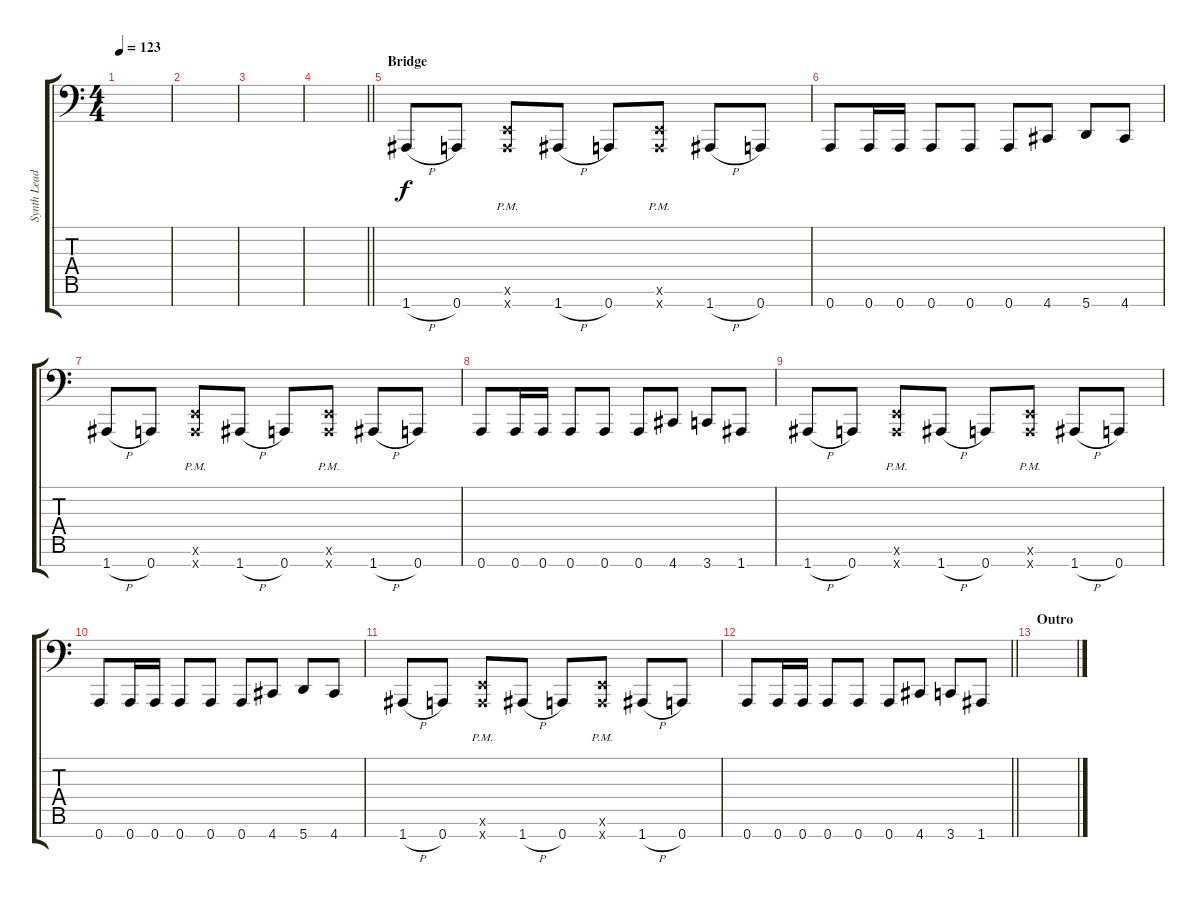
\track ("Synth Lead" "Synth Lead") {instrument lead2sawtooth}
\staff {score tabs}
\tuning (E4 B3 G3 D3 A2 E2 A1) {hide}
\ts (4 4)
\tempo 123
\clef f4
\ks c
|
|
|
\barLineRight lightlight
|
\section ("" "Bridge")
1.7{h}.8 0.7.8 (0.6{x} 0.7{pm x}).8 1.7{h}.8 0.7.8 (0.6{x} 0.7{pm x}).8 1.7{h}.8 0.7.8 |
0.7.8 0.7.16 0.7.16 0.7.8 0.7.8 0.7.8 4.7.8 5.7.8 4.7.8 |
1.7{h}.8 0.7.8 (0.6{x} 0.7{pm x}).8 1.7{h}.8 0.7.8 (0.6{x} 0.7{pm x}).8 1.7{h}.8 0.7.8 |
0.7.8 0.7.16 0.7.16 0.7.8 0.7.8 0.7.8 4.7.8 3.7.8 1.7.8 |
1.7{h}.8 0.7.8 (0.6{x} 0.7{pm x}).8 1.7{h}.8 0.7.8 (0.6{x} 0.7{pm x}).8 1.7{h}.8 0.7.8 |
0.7.8 0.7.16 0.7.16 0.7.8 0.7.8 0.7.8 4.7.8 5.7.8 4.7.8 |
1.7{h}.8 0.7.8 (0.6{x} 0.7{pm x}).8 1.7{h}.8 0.7.8 (0.6{x} 0.7{pm x}).8 1.7{h}.8 0.7.8 |
\barLineRight lightlight
0.7.8 0.7.16 0.7.16 0.7.8 0.7.8 0.7.8 4.7.8 3.7.8 1.7.8 |
\section ("" "Outro")
